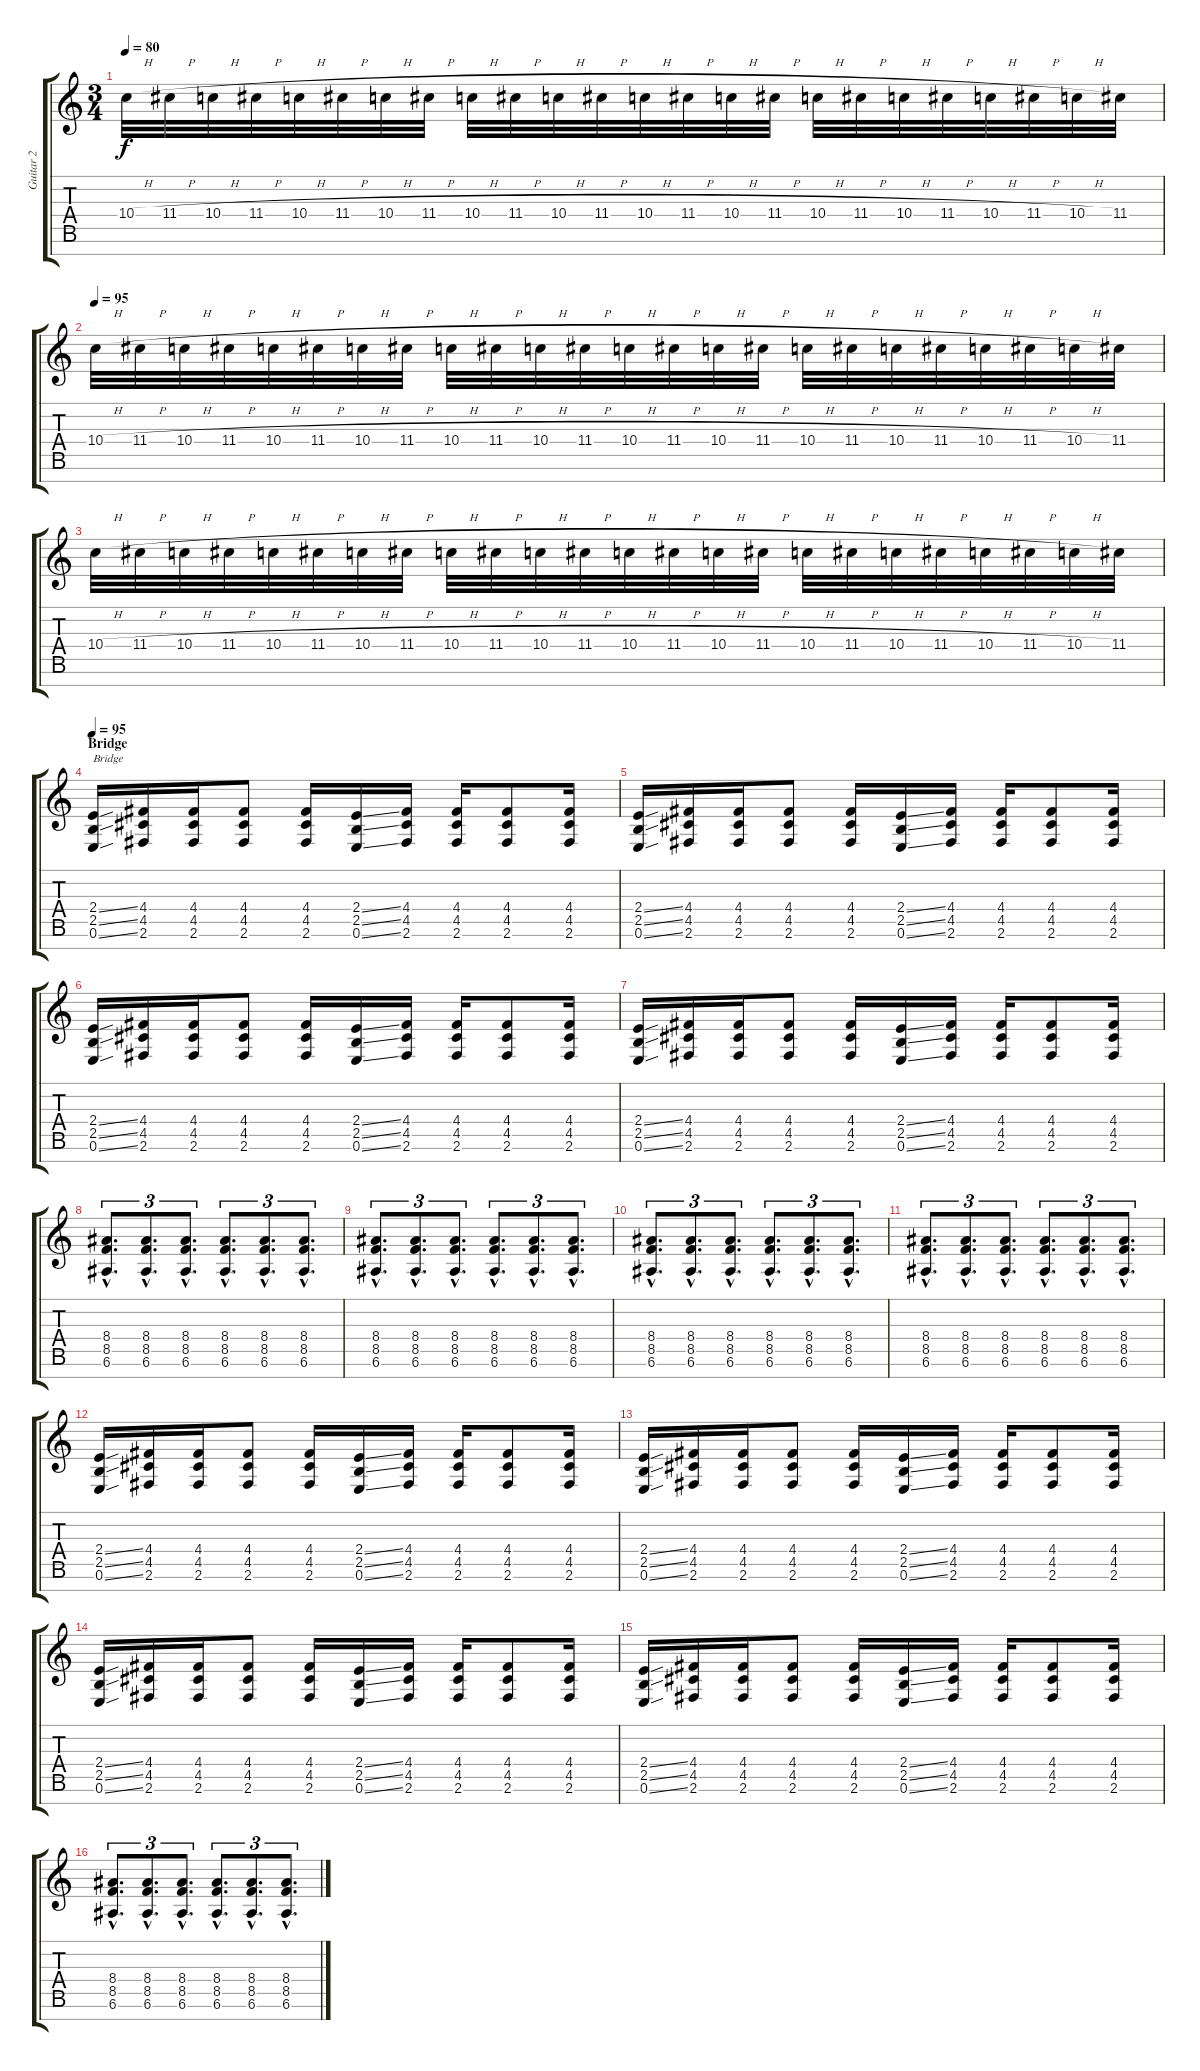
\track ("Guitar 2" "Guitar 2") {instrument distortionguitar}
\staff {score tabs}
\tuning (E4 B3 G3 D3 A2 E2 B1) {hide}
\ts (3 4)
\tempo 80
\clef g2
\ks c
10.4{h}.32{dy f} 11.4{h}.32 10.4{h}.32 11.4{h}.32 10.4{h}.32 11.4{h}.32 10.4{h}.32 11.4{h}.32 10.4{h}.32 11.4{h}.32 10.4{h}.32 11.4{h}.32 10.4{h}.32 11.4{h}.32 10.4{h}.32 11.4{h}.32 10.4{h}.32 11.4{h}.32 10.4{h}.32 11.4{h}.32 10.4{h}.32 11.4{h}.32 10.4{h}.32 11.4.32 |
\tempo 95
10.4{h}.32 11.4{h}.32 10.4{h}.32 11.4{h}.32 10.4{h}.32 11.4{h}.32 10.4{h}.32 11.4{h}.32 10.4{h}.32 11.4{h}.32 10.4{h}.32 11.4{h}.32 10.4{h}.32 11.4{h}.32 10.4{h}.32 11.4{h}.32 10.4{h}.32 11.4{h}.32 10.4{h}.32 11.4{h}.32 10.4{h}.32 11.4{h}.32 10.4{h}.32 11.4.32 |
10.4{h}.32 11.4{h}.32 10.4{h}.32 11.4{h}.32 10.4{h}.32 11.4{h}.32 10.4{h}.32 11.4{h}.32 10.4{h}.32 11.4{h}.32 10.4{h}.32 11.4{h}.32 10.4{h}.32 11.4{h}.32 10.4{h}.32 11.4{h}.32 10.4{h}.32 11.4{h}.32 10.4{h}.32 11.4{h}.32 10.4{h}.32 11.4{h}.32 10.4{h}.32 11.4.32 |
\section ("" "Bridge")
\tempo 95
(2.4{ss} 2.5{ss} 0.6{ss}).16{txt "Bridge"} (4.4 4.5 2.6).16 (4.4 4.5 2.6).16 (4.4 4.5 2.6).8 (4.4 4.5 2.6).16 (2.4{ss} 2.5{ss} 0.6{ss}).16 (4.4 4.5 2.6).16 (4.4 4.5 2.6).16 (4.4 4.5 2.6).8 (4.4 4.5 2.6).16 |
(2.4{ss} 2.5{ss} 0.6{ss}).16 (4.4 4.5 2.6).16 (4.4 4.5 2.6).16 (4.4 4.5 2.6).8 (4.4 4.5 2.6).16 (2.4{ss} 2.5{ss} 0.6{ss}).16 (4.4 4.5 2.6).16 (4.4 4.5 2.6).16 (4.4 4.5 2.6).8 (4.4 4.5 2.6).16 |
(2.4{ss} 2.5{ss} 0.6{ss}).16 (4.4 4.5 2.6).16 (4.4 4.5 2.6).16 (4.4 4.5 2.6).8 (4.4 4.5 2.6).16 (2.4{ss} 2.5{ss} 0.6{ss}).16 (4.4 4.5 2.6).16 (4.4 4.5 2.6).16 (4.4 4.5 2.6).8 (4.4 4.5 2.6).16 |
(2.4{ss} 2.5{ss} 0.6{ss}).16 (4.4 4.5 2.6).16 (4.4 4.5 2.6).16 (4.4 4.5 2.6).8 (4.4 4.5 2.6).16 (2.4{ss} 2.5{ss} 0.6{ss}).16 (4.4 4.5 2.6).16 (4.4 4.5 2.6).16 (4.4 4.5 2.6).8 (4.4 4.5 2.6).16 |
(8.4{hac} 8.5{hac} 6.6{hac}).8{d tu (3 2)} (8.4{hac} 8.5{hac} 6.6{hac}).8{d tu (3 2)} (8.4{hac} 8.5{hac} 6.6{hac}).8{d tu (3 2)} (8.4{hac} 8.5{hac} 6.6{hac}).8{d tu (3 2)} (8.4{hac} 8.5{hac} 6.6{hac}).8{d tu (3 2)} (8.4{hac} 8.5{hac} 6.6{hac}).8{d tu (3 2)} |
(8.4{hac} 8.5{hac} 6.6{hac}).8{d tu (3 2)} (8.4{hac} 8.5{hac} 6.6{hac}).8{d tu (3 2)} (8.4{hac} 8.5{hac} 6.6{hac}).8{d tu (3 2)} (8.4{hac} 8.5{hac} 6.6{hac}).8{d tu (3 2)} (8.4{hac} 8.5{hac} 6.6{hac}).8{d tu (3 2)} (8.4{hac} 8.5{hac} 6.6{hac}).8{d tu (3 2)} |
(8.4{hac} 8.5{hac} 6.6{hac}).8{d tu (3 2)} (8.4{hac} 8.5{hac} 6.6{hac}).8{d tu (3 2)} (8.4{hac} 8.5{hac} 6.6{hac}).8{d tu (3 2)} (8.4{hac} 8.5{hac} 6.6{hac}).8{d tu (3 2)} (8.4{hac} 8.5{hac} 6.6{hac}).8{d tu (3 2)} (8.4{hac} 8.5{hac} 6.6{hac}).8{d tu (3 2)} |
(8.4{hac} 8.5{hac} 6.6{hac}).8{d tu (3 2)} (8.4{hac} 8.5{hac} 6.6{hac}).8{d tu (3 2)} (8.4{hac} 8.5{hac} 6.6{hac}).8{d tu (3 2)} (8.4{hac} 8.5{hac} 6.6{hac}).8{d tu (3 2)} (8.4{hac} 8.5{hac} 6.6{hac}).8{d tu (3 2)} (8.4{hac} 8.5{hac} 6.6{hac}).8{d tu (3 2)} |
(2.4{ss} 2.5{ss} 0.6{ss}).16 (4.4 4.5 2.6).16 (4.4 4.5 2.6).16 (4.4 4.5 2.6).8 (4.4 4.5 2.6).16 (2.4{ss} 2.5{ss} 0.6{ss}).16 (4.4 4.5 2.6).16 (4.4 4.5 2.6).16 (4.4 4.5 2.6).8 (4.4 4.5 2.6).16 |
(2.4{ss} 2.5{ss} 0.6{ss}).16 (4.4 4.5 2.6).16 (4.4 4.5 2.6).16 (4.4 4.5 2.6).8 (4.4 4.5 2.6).16 (2.4{ss} 2.5{ss} 0.6{ss}).16 (4.4 4.5 2.6).16 (4.4 4.5 2.6).16 (4.4 4.5 2.6).8 (4.4 4.5 2.6).16 |
(2.4{ss} 2.5{ss} 0.6{ss}).16 (4.4 4.5 2.6).16 (4.4 4.5 2.6).16 (4.4 4.5 2.6).8 (4.4 4.5 2.6).16 (2.4{ss} 2.5{ss} 0.6{ss}).16 (4.4 4.5 2.6).16 (4.4 4.5 2.6).16 (4.4 4.5 2.6).8 (4.4 4.5 2.6).16 |
(2.4{ss} 2.5{ss} 0.6{ss}).16 (4.4 4.5 2.6).16 (4.4 4.5 2.6).16 (4.4 4.5 2.6).8 (4.4 4.5 2.6).16 (2.4{ss} 2.5{ss} 0.6{ss}).16 (4.4 4.5 2.6).16 (4.4 4.5 2.6).16 (4.4 4.5 2.6).8 (4.4 4.5 2.6).16 |
(8.4{hac} 8.5{hac} 6.6{hac}).8{d tu (3 2)} (8.4{hac} 8.5{hac} 6.6{hac}).8{d tu (3 2)} (8.4{hac} 8.5{hac} 6.6{hac}).8{d tu (3 2)} (8.4{hac} 8.5{hac} 6.6{hac}).8{d tu (3 2)} (8.4{hac} 8.5{hac} 6.6{hac}).8{d tu (3 2)} (8.4{hac} 8.5{hac} 6.6{hac}).8{d tu (3 2)}
